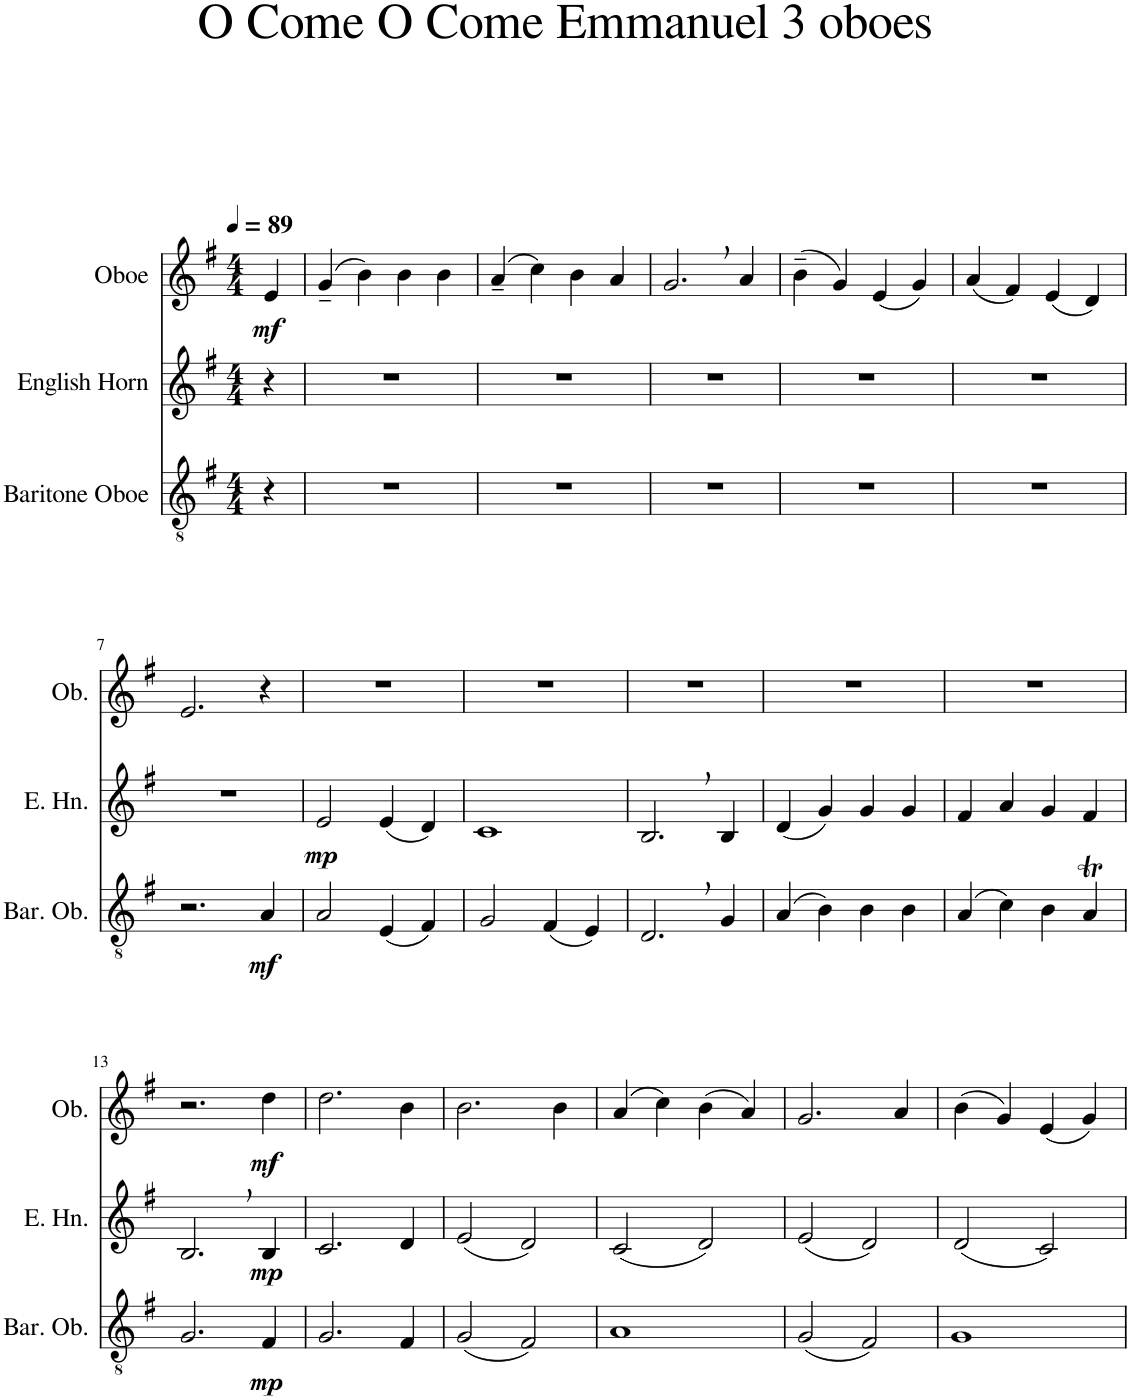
**kern	**dynam	**kern	**dynam	**kern	**dynam
*part3	*part3	*part2	*part2	*part1	*part1
*staff3	*staff3	*staff2	*staff2	*staff1	*staff1
*I"Baritone Oboe	*	*I"English Horn	*	*I"Oboe	*
*I'Bar. Ob.	*	*I'E. Hn.	*	*I'Ob.	*
*clefGv2	*	*clefG2	*	*clefG2	*
*	*	*ITrd4c7	*	*	*
*k[f#]	*	*k[f#]	*	*k[f#]	*
*M4/4	*	*M4/4	*	*M4/4	*
*MM89	*	*MM89	*	*MM89	*
=1	=1	=1	=1	=1	=1
!	!	!	!	!	!LO:DY:b
4r	.	4r	.	4e/	mf
=2	=2	=2	=2	=2	=2
1r	.	1r	.	(4g~/	.
.	.	.	.	4b\)	.
.	.	.	.	4b\	.
.	.	.	.	4b\	.
=3	=3	=3	=3	=3	=3
1r	.	1r	.	(4a~/	.
.	.	.	.	4cc\)	.
.	.	.	.	4b\	.
.	.	.	.	4a/	.
=4	=4	=4	=4	=4	=4
1r	.	1r	.	2.g,/	.
.	.	.	.	4a/	.
=5	=5	=5	=5	=5	=5
1r	.	1r	.	(4b~\	.
.	.	.	.	4g/)	.
.	.	.	.	(4e/	.
.	.	.	.	4g/)	.
=6	=6	=6	=6	=6	=6
1r	.	1r	.	(4a/	.
.	.	.	.	4f#/)	.
.	.	.	.	(4e/	.
.	.	.	.	4d/)	.
!!LO:LB:g=z
=7	=7	=7	=7	=7	=7
2.r	.	1r	.	2.e/	.
!	!LO:DY:b	!	!	!	!
4A/	mf	.	.	4r	.
=8	=8	=8	=8	=8	=8
!	!	!	!LO:DY:b	!	!
2A/	.	2e/	mp	1r	.
(4E/	.	(4e/	.	.	.
4F#/)	.	4d/)	.	.	.
=9	=9	=9	=9	=9	=9
2G/	.	1c	.	1r	.
(4F#/	.	.	.	.	.
4E/)	.	.	.	.	.
=10	=10	=10	=10	=10	=10
2.D,/	.	2.B,/	.	1r	.
4G/	.	4B/	.	.	.
=11	=11	=11	=11	=11	=11
(4A/	.	(4d/	.	1r	.
4B\)	.	4g/)	.	.	.
4B\	.	4g/	.	.	.
4B\	.	4g/	.	.	.
=12	=12	=12	=12	=12	=12
(4A/	.	4f#/	.	1r	.
4c\)	.	4a/	.	.	.
4B\	.	4g/	.	.	.
4AT/	.	4f#/	.	.	.
!!LO:LB:g=z
=13	=13	=13	=13	=13	=13
2.G/	.	2.B,/	.	2.r	.
!	!LO:DY:b	!	!LO:DY:b	!	!LO:DY:b
4F#/	mp	4B/	mp	4dd\	mf
=14	=14	=14	=14	=14	=14
2.G/	.	2.c/	.	2.dd\	.
4F#/	.	4d/	.	4b\	.
=15	=15	=15	=15	=15	=15
(2G/	.	(2e/	.	2.b\	.
2F#/)	.	2d/)	.	.	.
.	.	.	.	4b\	.
=16	=16	=16	=16	=16	=16
1A	.	(2c/	.	(4a/	.
.	.	.	.	4cc\)	.
.	.	2d/)	.	(4b\	.
.	.	.	.	4a/)	.
=17	=17	=17	=17	=17	=17
(2G/	.	(2e/	.	2.g/	.
2F#/)	.	2d/)	.	.	.
.	.	.	.	4a/	.
=18	=18	=18	=18	=18	=18
1G	.	(2d/	.	(4b\	.
.	.	.	.	4g/)	.
.	.	2c/)	.	(4e/	.
.	.	.	.	4g/)	.
=	=	=	=	=	=
*-	*-	*-	*-	*-	*-
